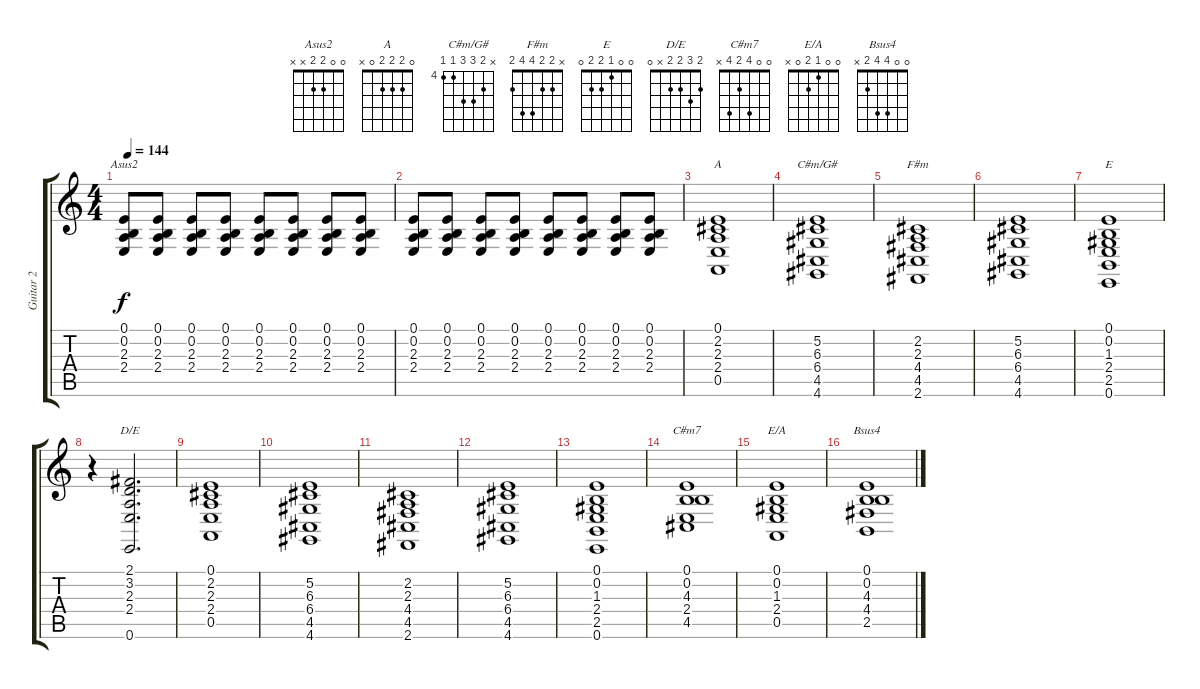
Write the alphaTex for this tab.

\track ("Guitar 2" "Guitar 2") {instrument vibraphone}
\staff {score tabs}
\tuning (E4 B3 G3 D3 A2 E2) {hide}
\chord ("Asus2" 0 0 2 2 x x)
\chord ("A" 0 2 2 2 0 x)
\chord ("C#m/G#" x 5 6 6 4 4) {firstfret 4}
\chord ("F#m" x 2 2 4 4 2)
\chord ("E" 0 0 1 2 2 0)
\chord ("D/E" 2 3 2 2 x 0)
\chord ("C#m7" 0 0 4 2 4 x)
\chord ("E/A" 0 0 1 2 0 x)
\chord ("Bsus4" 0 0 4 4 2 x)
\ts (4 4)
\tempo 144
\clef g2
\ks c
(0.1 0.2 2.3 2.4).8{ch "Asus2" dy f} (0.1 0.2 2.3 2.4).8 (0.1 0.2 2.3 2.4).8 (0.1 0.2 2.3 2.4).8 (0.1 0.2 2.3 2.4).8 (0.1 0.2 2.3 2.4).8 (0.1 0.2 2.3 2.4).8 (0.1 0.2 2.3 2.4).8 |
(0.1 0.2 2.3 2.4).8 (0.1 0.2 2.3 2.4).8 (0.1 0.2 2.3 2.4).8 (0.1 0.2 2.3 2.4).8 (0.1 0.2 2.3 2.4).8 (0.1 0.2 2.3 2.4).8 (0.1 0.2 2.3 2.4).8 (0.1 0.2 2.3 2.4).8 |
(0.1 2.2 2.3 2.4 0.5).1{ch "A"} |
(5.2 6.3 6.4 4.5 4.6).1{ch "C#m/G#"} |
(2.2 2.3 4.4 4.5 2.6).1{ch "F#m"} |
(5.2 6.3 6.4 4.5 4.6).1 |
(0.1 0.2 1.3 2.4 2.5 0.6).1{ch "E"} |
r.4 (2.1 3.2 2.3 2.4 0.6).2{d ch "D/E"} |
(0.1 2.2 2.3 2.4 0.5).1 |
(5.2 6.3 6.4 4.5 4.6).1 |
(2.2 2.3 4.4 4.5 2.6).1 |
(5.2 6.3 6.4 4.5 4.6).1 |
(0.1 0.2 1.3 2.4 2.5 0.6).1 |
(0.1 0.2 4.3 2.4 4.5).1{ch "C#m7"} |
(0.1 0.2 1.3 2.4 0.5).1{ch "E/A"} |
(0.1 0.2 4.3 4.4 2.5).1{ch "Bsus4"}
